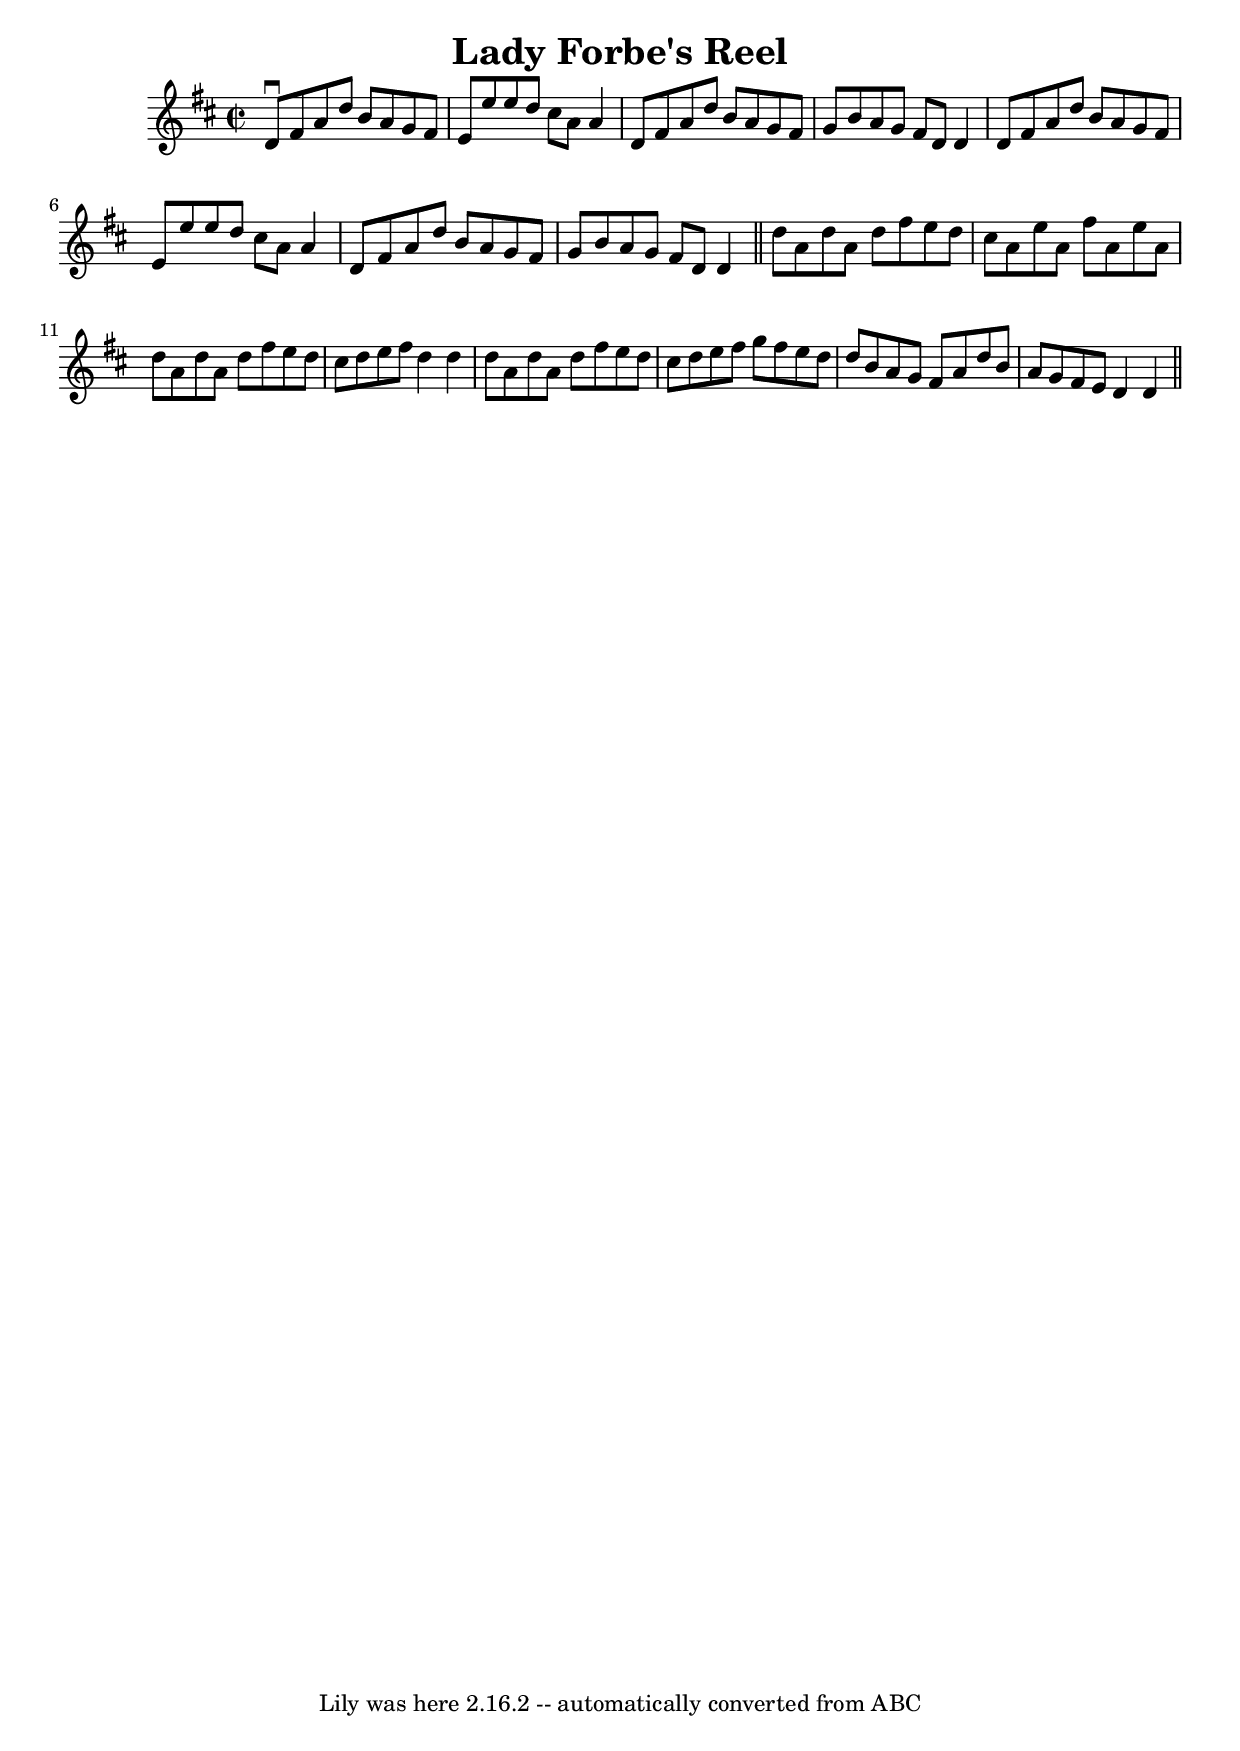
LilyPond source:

\version "2.7.40"
\include "Mammoth.ily"
\header {
	%% book = "Ryan's Mammoth Collection"
	crossRefNumber = "1"
	footnotes = ""
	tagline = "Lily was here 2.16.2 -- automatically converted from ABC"
	title = "Lady Forbe's Reel"
}
voicedefault =  {


\override Staff.TimeSignature #'style = #'C
 \time 2/2 \key d \major d'8^\downbow fis'8 a'8 d''8 b'8 a'8   
 g'8 fis'8  |
 e'8 e''8 e''8 d''8 cis''8 a'8 a'4  
|
 d'8 fis'8 a'8 d''8 b'8 a'8 g'8 fis'8  |
  
 g'8 b'8 a'8 g'8 fis'8 d'8 d'4  |
 d'8 fis'8    
a'8 d''8 b'8 a'8 g'8 fis'8  |
 e'8 e''8 e''8    
d''8 cis''8 a'8 a'4  |
 d'8 fis'8 a'8 d''8 b'8    
a'8 g'8 fis'8  |
 g'8 b'8 a'8 g'8 fis'8 d'8 d'4 
 \bar "||" d''8 a'8 d''8 a'8 d''8 fis''8 e''8 d''8  
|
 cis''8 a'8 e''8 a'8 fis''8 a'8 e''8 a'8  
|
 d''8 a'8 d''8 a'8 d''8 fis''8 e''8 d''8  
|
 cis''8 d''8 e''8 fis''8 d''4 d''4  |
 d''8  
 a'8 d''8 a'8 d''8 fis''8 e''8 d''8  |
 cis''8    
d''8 e''8 fis''8 g''8 fis''8 e''8 d''8  |
 d''8    
b'8 a'8 g'8 fis'8 a'8 d''8 b'8  |
 a'8 g'8    
fis'8 e'8 d'4 d'4  \bar "||"   
}

\score{
    <<

	\context Staff="default"
	{
	    \voicedefault 
	}

    >>
	\layout {
	}
	\midi {}
}
